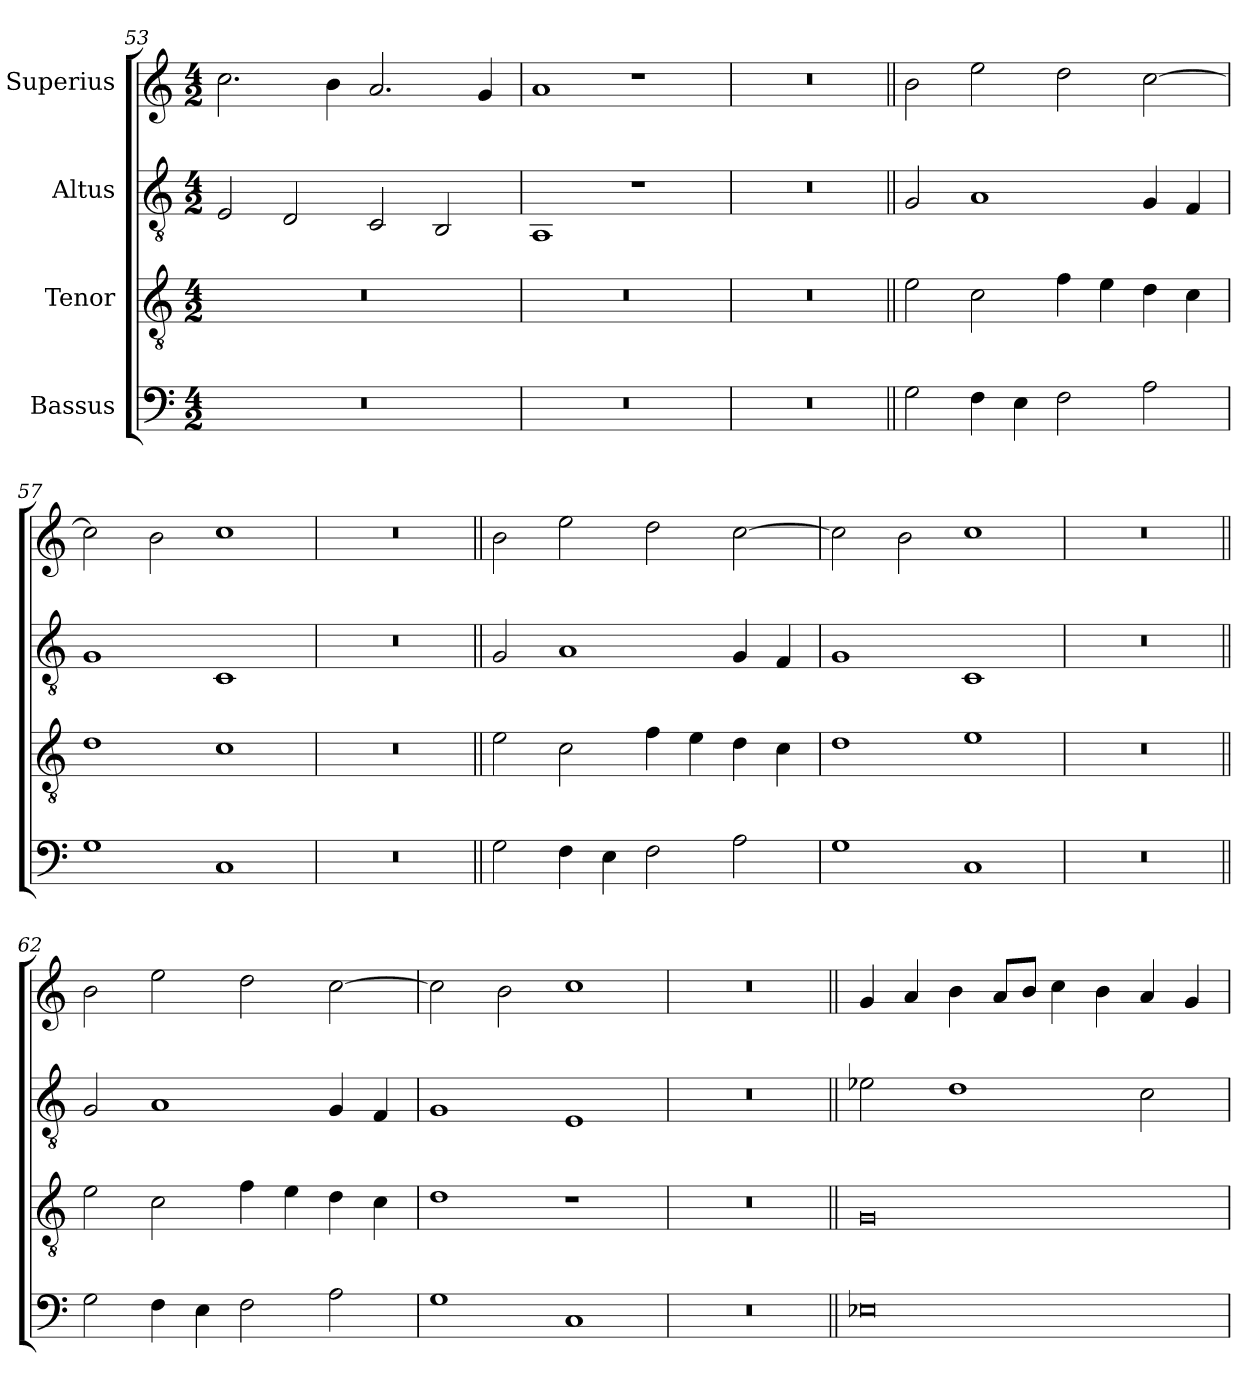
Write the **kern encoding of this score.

**kern	**kern	**kern	**kern
*part4	*part3	*part2	*part1
*staff4	*staff3	*staff2	*staff1
*I"Bassus	*I"Tenor	*I"Altus	*I"Superius
*clefF4	*clefGv2	*clefGv2	*clefG2
*k[]	*k[]	*k[]	*k[]
*M4/2	*M4/2	*M4/2	*M4/2
=53	=53	=53	=53
0r	0r	2E/	2.cc\
.	.	2D/	.
.	.	.	4b\
.	.	2C/	2.a/
.	.	2BB/	.
.	.	.	4g/
=54	=54	=54	=54
0r	0r	1AA/	1a/
.	.	1r	1r
=55	=55	=55	=55
0r	0r	0r	0r
=56||	=56||	=56||	=56||
2G\	2e\	2G/	2b\
4F\	2c\	1A/	2ee\
4E\	.	.	.
2F\	4f\	.	2dd\
.	4e\	.	.
2A\	4d\	4G/	[2cc\
.	4c\	4F/	.
=57	=57	=57	=57
1G\	1d\	1G/	2cc\]
.	.	.	2b\
1C/	1c\	1C/	1cc\
=58	=58	=58	=58
0r	0r	0r	0r
=59||	=59||	=59||	=59||
2G\	2e\	2G/	2b\
4F\	2c\	1A/	2ee\
4E\	.	.	.
2F\	4f\	.	2dd\
.	4e\	.	.
2A\	4d\	4G/	[2cc\
.	4c\	4F/	.
=60	=60	=60	=60
1G\	1d\	1G/	2cc\]
.	.	.	2b\
1C/	1e\	1C/	1cc\
=61	=61	=61	=61
0r	0r	0r	0r
=62||	=62||	=62||	=62||
2G\	2e\	2G/	2b\
4F\	2c\	1A/	2ee\
4E\	.	.	.
2F\	4f\	.	2dd\
.	4e\	.	.
2A\	4d\	4G/	[2cc\
.	4c\	4F/	.
=63	=63	=63	=63
1G\	1d\	1G/	2cc\]
.	.	.	2b\
1C/	1r	1E/	1cc\
=64	=64	=64	=64
0r	0r	0r	0r
=65||	=65||	=65||	=65||
0E-X\	0G/	2e-X\	4g/
.	.	.	4a/
.	.	1d\	4b\
.	.	.	8a/L
.	.	.	8b/J
.	.	.	4cc\
.	.	.	4b\
.	.	2c\	4a/
.	.	.	4g/
=	=	=	=
*-	*-	*-	*-
